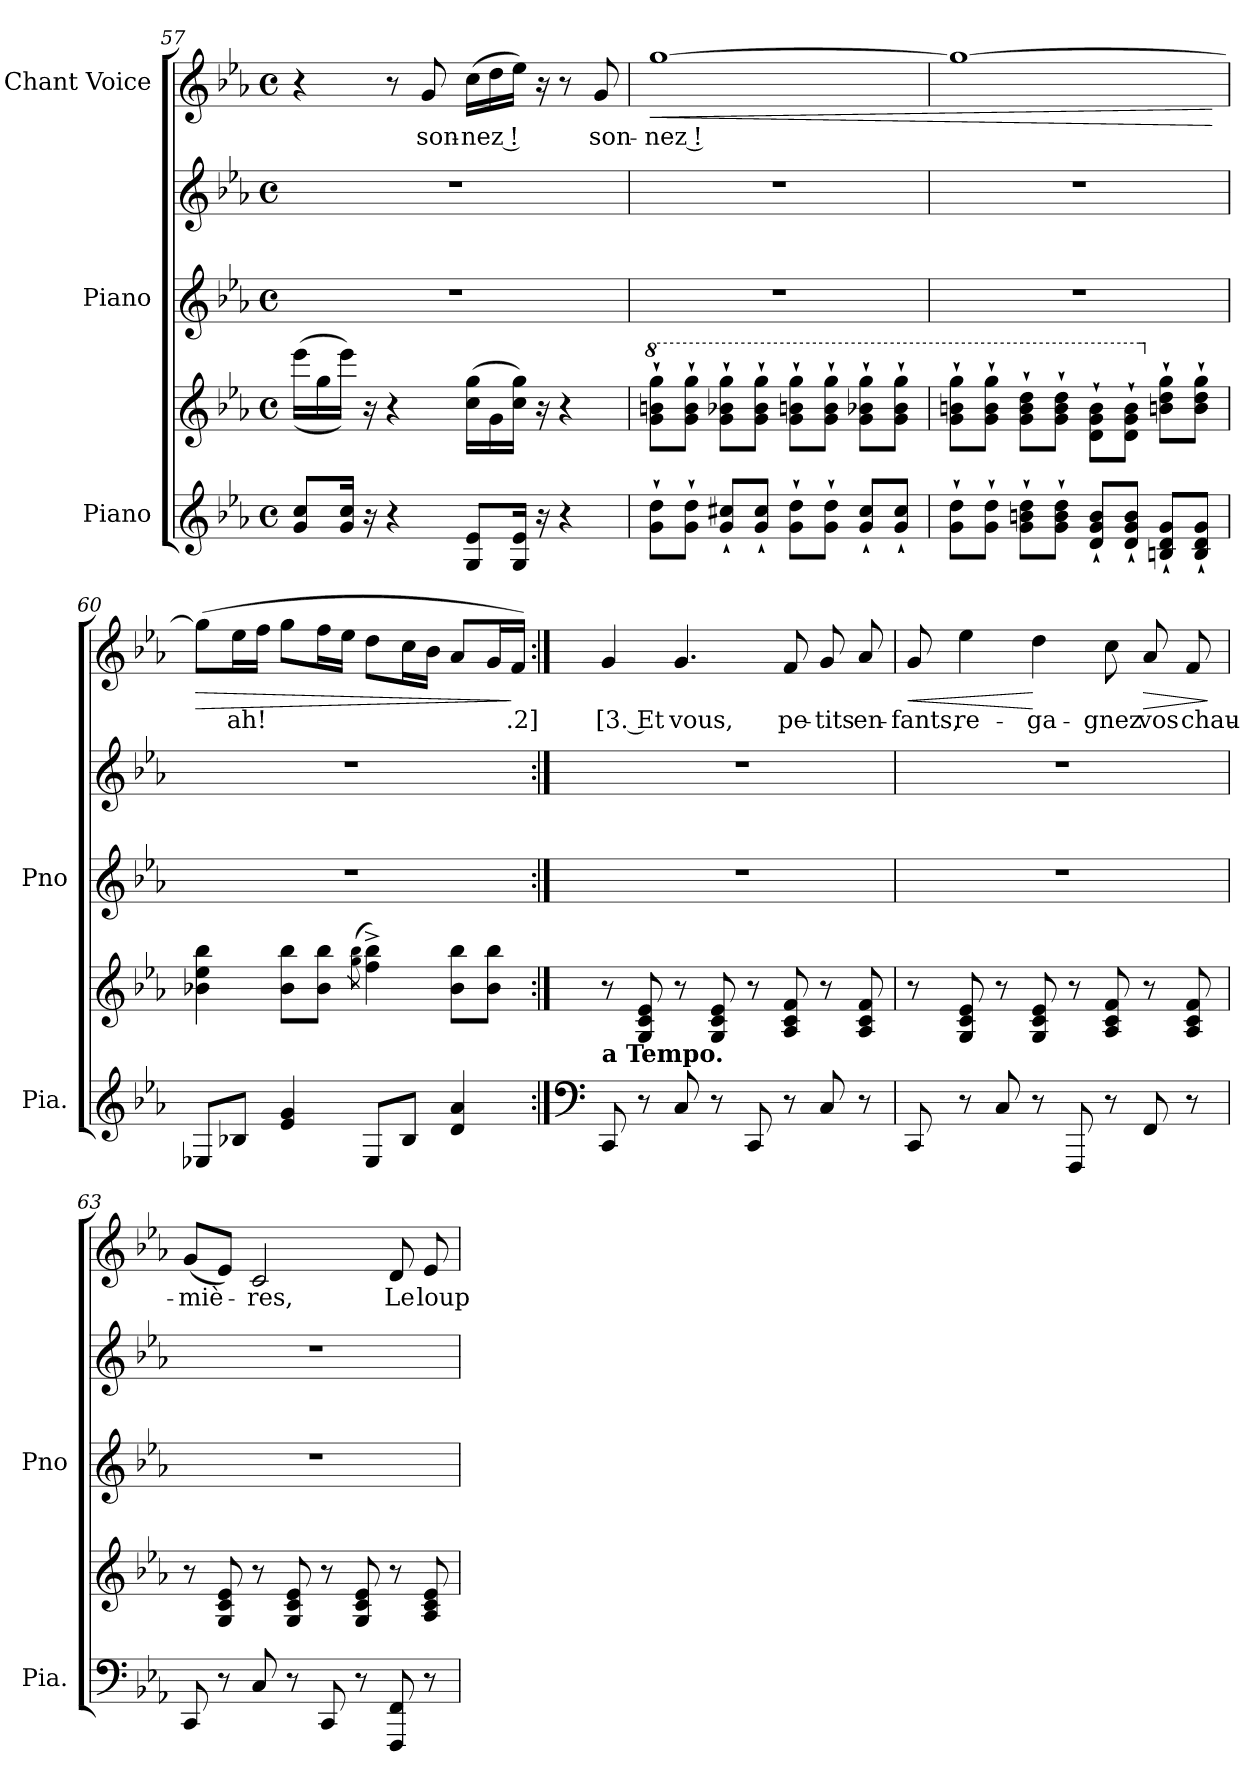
**kern	**kern	**kern	**kern	**kern	**text	**dynam
*part3	*part3	*part2	*part2	*part1	*part1	*part1
*staff5	*staff4	*staff3	*staff2	*staff1	*staff1	*staff1
*I"Piano	*	*I"Piano	*	*I"Chant Voice	*	*
*I'Pia.	*	*I'Pno	*	*	*	*
*clefG2	*clefG2	*clefG2	*clefG2	*clefG2	*	*
*k[b-e-a-]	*k[b-e-a-]	*k[b-e-a-]	*k[b-e-a-]	*k[b-e-a-]	*	*
*M4/4	*M4/4	*M4/4	*M4/4	*M4/4	*	*
*met(c)	*met(c)	*met(c)	*met(c)	*met(c)	*	*
=57	=57	=57	=57	=57	=57	=57
8g/ 8cc/L	((16eee-\LL	1r	1r	4r	.	.
.	16gg\	.	.	.	.	.
16g/ 16cc/Jk	16eee-\JJ))	.	.	.	.	.
16r	16r	.	.	.	.	.
4r	4r	.	.	8r	.	.
.	.	.	.	8g/	son-	.
8G/ 8e-/L	(16cc\ 16gg\LL	.	.	(16cc\LL	-nez !	.
.	16g\	.	.	16dd\	.	.
16G/ 16e-/Jk	16cc\ 16gg\JJ)	.	.	16ee-\JJ)	.	.
16r	16r	.	.	16r	.	.
4r	4r	.	.	8r	.	.
.	.	.	.	8g/	son-	.
=58	=58	=58	=58	=58	=58	=58
*	*8va	*	*	*	*	*
!	!	!	!	!	!	!LO:HP:b
8g`\ 8dd`\L	8gg`\ 8bbn`\ 8ggg`\L	1r	1r	[1gg	-nez !	<
8g`\ 8dd`\J	8gg`\ 8bb`\ 8ggg`\J	.	.	.	.	.
8g`/ 8cc#X`/L	8gg`\ 8bb-X`\ 8ggg`\L	.	.	.	.	.
8g`/ 8cc#`/J	8gg`\ 8bb-`\ 8ggg`\J	.	.	.	.	.
8g`\ 8dd`\L	8gg`\ 8bbn`\ 8ggg`\L	.	.	.	.	.
8g`\ 8dd`\J	8gg`\ 8bb`\ 8ggg`\J	.	.	.	.	.
8g`/ 8cc#`/L	8gg`\ 8bb-X`\ 8ggg`\L	.	.	.	.	.
8g`/ 8cc#`/J	8gg`\ 8bb-`\ 8ggg`\J	.	.	.	.	.
=59	=59	=59	=59	=59	=59	=59
8g`\ 8dd`\L	8gg`\ 8bbn`\ 8ggg`\L	1r	1r	1gg_	.	.
8g`\ 8dd`\J	8gg`\ 8bb`\ 8ggg`\J	.	.	.	.	.
8g`\ 8bn`\ 8dd`\L	8gg`\ 8bb`\ 8ddd`\L	.	.	.	.	.
8g`\ 8b`\ 8dd`\J	8gg`\ 8bb`\ 8ddd`\J	.	.	.	.	.
8d`/ 8g`/ 8b`/L	8dd`\ 8gg`\ 8bb`\L	.	.	.	.	.
8d`/ 8g`/ 8b`/J	8dd`\ 8gg`\ 8bb`\J	.	.	.	.	.
*	*X8va	*	*	*	*	*
8Bn`/ 8d`/ 8g`/L	8bn`\ 8dd`\ 8gg`\L	.	.	.	.	.
8B`/ 8d`/ 8g`/J	8b`\ 8dd`\ 8gg`\J	.	.	.	.	.
.	.	.	.	.	.	[
=60	=60	=60	=60	=60	=60	=60
!	!	!	!	!	!	!LO:HP:b
8E-X/L	4b-X 4ee- 4bb-	1r	1r	(8gg\L]	.	>
8B-X/J	.	.	.	16ee-\L	ah!	.
.	.	.	.	16ff\JJ	.	.
4e- 4g	8b-\ 8bb-\L	.	.	8gg\L	.	.
.	8b-\ 8bb-\J	.	.	16ff\L	.	.
.	.	.	.	16ee-\JJ	.	.
.	(8qgg 8qbb-	.	.	.	.	.
8E-/L	4ff^< 4bb-^<)	.	.	8dd\L	.	.
8B-/J	.	.	.	16cc\L	.	.
.	.	.	.	16b-\JJ	.	.
4d 4a-	8b-\ 8bb-\L	.	.	8a-/L	.	.
.	8b-\ 8bb-\J	.	.	16g/L	.	.
.	.	.	.	16f/JJ)	.2]	]
=61:|!	=61:|!	=61:|!	=61:|!	=61:|!	=61:|!	=61:|!
*clefF4	*	*	*	*	*	*
!LO:TX:a:B:t=a Tempo.	!	!	!	!	!	!
8CC	8r	1r	1r	4g/	[3. Et	.
8r	8G 8c 8e-	.	.	.	.	.
8C	8r	.	.	4.g/	vous,	.
8r	8G 8c 8e-	.	.	.	.	.
8CC	8r	.	.	.	.	.
8r	8A- 8c 8f	.	.	8f/	pe-	.
8C	8r	.	.	8g/	-tits	.
8r	8A- 8c 8f	.	.	8a-/	en-	.
=62	=62	=62	=62	=62	=62	=62
!	!	!	!	!	!	!LO:HP:b
8CC	8r	1r	1r	8g/	-fants,	<
8r	8G 8c 8e-	.	.	4ee-\	re-	.
8C	8r	.	.	.	.	.
8r	8G 8c 8e-	.	.	4dd\	-ga-	[
8FFF	8r	.	.	.	.	.
8r	8A- 8c 8f	.	.	8cc\	-gnez	.
!	!	!	!	!	!	!LO:HP:b
8FF	8r	.	.	8a-/	vos	>
8r	8A- 8c 8f	.	.	8f/	chau-	.
.	.	.	.	.	.	]
=63	=63	=63	=63	=63	=63	=63
8CC	8r	1r	1r	(8g/L	-miè-	.
8r	8G 8c 8e-	.	.	8e-/J)	.	.
8C	8r	.	.	2c/	-res,	.
8r	8G 8c 8e-	.	.	.	.	.
8CC	8r	.	.	.	.	.
8r	8G 8c 8e-	.	.	.	.	.
8FFF 8FF	8r	.	.	8d/	Le	.
8r	8A- 8c 8e-	.	.	8e-/	loup	.
=	=	=	=	=	=	=
*-	*-	*-	*-	*-	*-	*-
